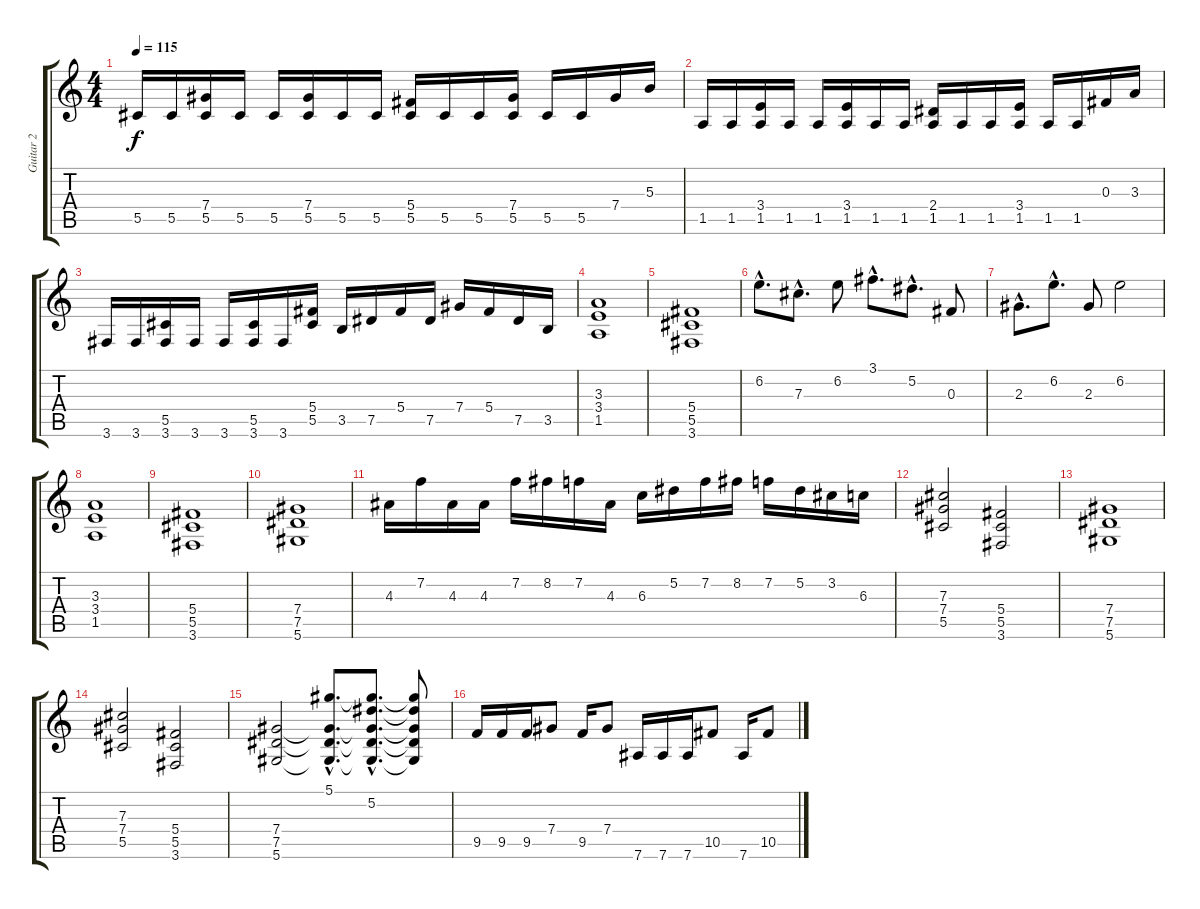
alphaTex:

\track ("Guitar 2" "Guitar 2") {instrument distortionguitar}
\staff {score tabs}
\tuning (Eb4 Bb3 Gb3 Db3 Ab2 Eb2) {hide}
\ts (4 4)
\tempo 115
\clef g2
\ks c
5.5.16{dy f} 5.5.16 (7.4 5.5).16 5.5.16 5.5.16 (7.4 5.5).16 5.5.16 5.5.16 (5.4 5.5).16 5.5.16 5.5.16 (7.4 5.5).16 5.5.16 5.5.16 7.4.16 5.3.16 |
1.5.16 1.5.16 (3.4 1.5).16 1.5.16 1.5.16 (3.4 1.5).16 1.5.16 1.5.16 (2.4 1.5).16 1.5.16 1.5.16 (3.4 1.5).16 1.5.16 1.5.16 0.3.16 3.3.16 |
3.6.16 3.6.16 (5.5 3.6).16 3.6.16 3.6.16 (5.5 3.6).16 3.6.16 (5.4 5.5).16 3.5.16 7.5.16 5.4.16 7.5.16 7.4.16 5.4.16 7.5.16 3.5.16 |
(3.3 3.4 1.5).1 |
(5.4 5.5 3.6).1 |
6.2{hac}.8{d} 7.3{hac}.8{d} 6.2.8 3.1{hac}.8{d} 5.2{hac}.8{d} 0.3.8 |
2.3{hac}.8{d} 6.2{hac}.8{d} 2.3.8 6.2.2 |
(3.3 3.4 1.5).1 |
(5.4 5.5 3.6).1 |
(7.4 7.5 5.6).1 |
4.3.16 7.2.16 4.3.16 4.3.16 7.2.16 8.2.16 7.2.16 4.3.16 6.3.16 5.2.16 7.2.16 8.2.16 7.2.16 5.2.16 3.2.16 6.3.16 |
(7.3 7.4 5.5).2 (5.4 5.5 3.6).2 |
(7.4 7.5 5.6).1 |
(7.3 7.4 5.5).2 (5.4 5.5 3.6).2 |
(7.4 7.5 5.6).2 (5.1{hac} 7.4{hac t} 7.5{hac t} 5.6{hac t}).8{d} (5.1{hac t} 5.2{hac} 7.4{hac t} 7.5{hac t} 5.6{hac t}).8{d} (5.1{t} 5.2{t} 7.4{t} 7.5{t} 5.6{t}).8 |
9.5.16 9.5.16 9.5.16 7.4.8 9.5.16 7.4.8 7.6.16 7.6.16 7.6.16 10.5.8 7.6.16 10.5.8
